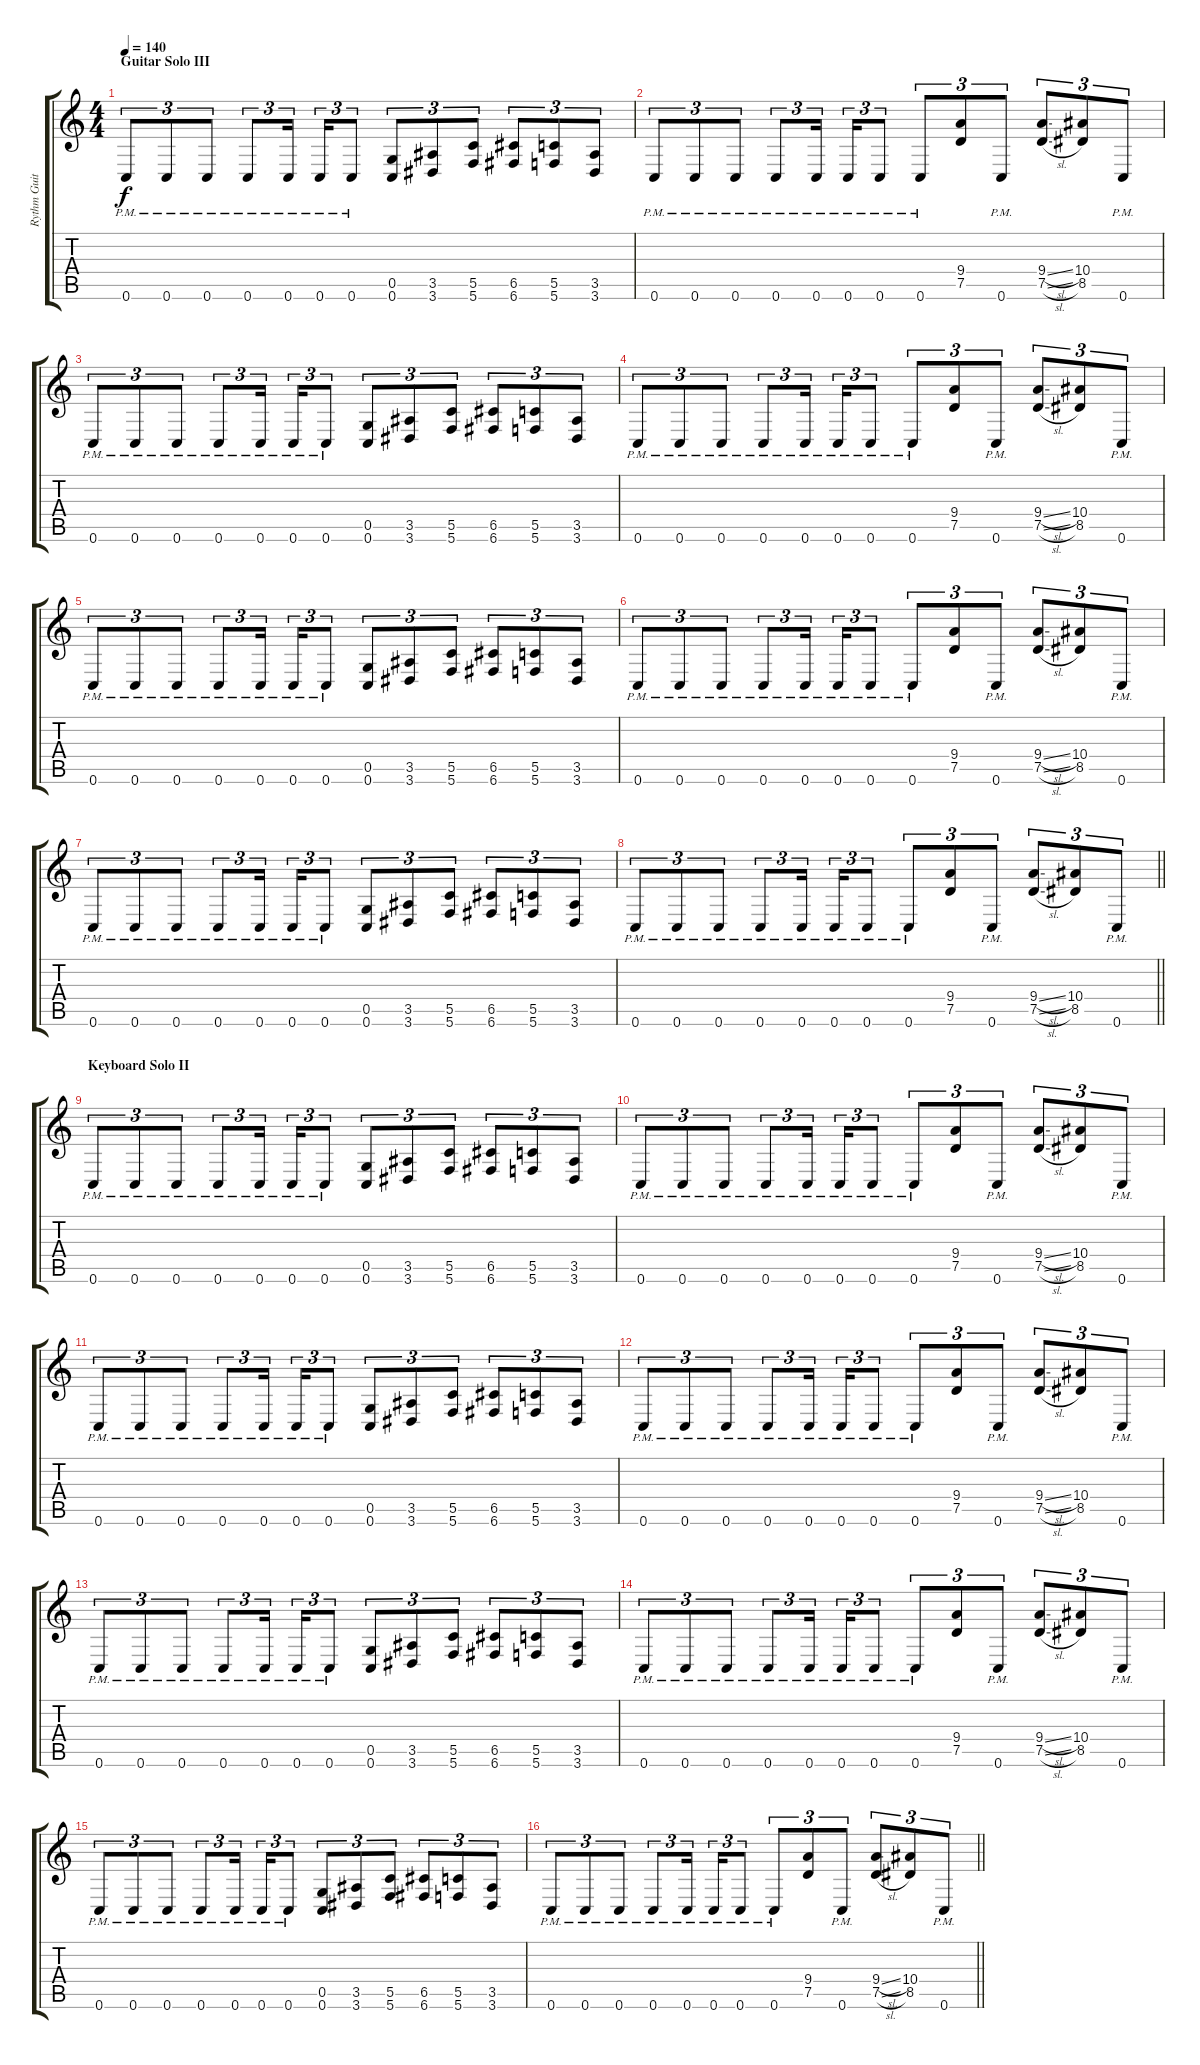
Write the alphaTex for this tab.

\track ("Rythm Guitar II" "Rythm Guit") {instrument overdrivenguitar}
\staff {score tabs}
\tuning (D4 A3 F3 C3 G2 C2) {hide}
\ts (4 4)
\section ("" "Guitar Solo III")
\tempo 140
\clef g2
\ks c
0.6{pm}.8{tu (3 2) dy f} 0.6{pm}.8{tu (3 2)} 0.6{pm}.8{tu (3 2)} 0.6{pm}.8{tu (3 2)} 0.6{pm}.16{tu (3 2) beam splitsecondary} 0.6{pm}.16{tu (3 2)} 0.6{pm}.8{tu (3 2)} (0.5 0.6).8{tu (3 2)} (3.5 3.6).8{tu (3 2)} (5.5 5.6).8{tu (3 2)} (6.5 6.6).8{tu (3 2)} (5.5 5.6).8{tu (3 2)} (3.5 3.6).8{tu (3 2)} |
0.6{pm}.8{tu (3 2)} 0.6{pm}.8{tu (3 2)} 0.6{pm}.8{tu (3 2)} 0.6{pm}.8{tu (3 2)} 0.6{pm}.16{tu (3 2) beam splitsecondary} 0.6{pm}.16{tu (3 2)} 0.6{pm}.8{tu (3 2)} 0.6{pm}.8{tu (3 2)} (9.4 7.5).8{tu (3 2)} 0.6{pm}.8{tu (3 2)} (9.4{sl} 7.5{sl}).8{tu (3 2)} (10.4 8.5).8{tu (3 2)} 0.6{pm}.8{tu (3 2)} |
0.6{pm}.8{tu (3 2)} 0.6{pm}.8{tu (3 2)} 0.6{pm}.8{tu (3 2)} 0.6{pm}.8{tu (3 2)} 0.6{pm}.16{tu (3 2) beam splitsecondary} 0.6{pm}.16{tu (3 2)} 0.6{pm}.8{tu (3 2)} (0.5 0.6).8{tu (3 2)} (3.5 3.6).8{tu (3 2)} (5.5 5.6).8{tu (3 2)} (6.5 6.6).8{tu (3 2)} (5.5 5.6).8{tu (3 2)} (3.5 3.6).8{tu (3 2)} |
0.6{pm}.8{tu (3 2)} 0.6{pm}.8{tu (3 2)} 0.6{pm}.8{tu (3 2)} 0.6{pm}.8{tu (3 2)} 0.6{pm}.16{tu (3 2) beam splitsecondary} 0.6{pm}.16{tu (3 2)} 0.6{pm}.8{tu (3 2)} 0.6{pm}.8{tu (3 2)} (9.4 7.5).8{tu (3 2)} 0.6{pm}.8{tu (3 2)} (9.4{sl} 7.5{sl}).8{tu (3 2)} (10.4 8.5).8{tu (3 2)} 0.6{pm}.8{tu (3 2)} |
0.6{pm}.8{tu (3 2)} 0.6{pm}.8{tu (3 2)} 0.6{pm}.8{tu (3 2)} 0.6{pm}.8{tu (3 2)} 0.6{pm}.16{tu (3 2) beam splitsecondary} 0.6{pm}.16{tu (3 2)} 0.6{pm}.8{tu (3 2)} (0.5 0.6).8{tu (3 2)} (3.5 3.6).8{tu (3 2)} (5.5 5.6).8{tu (3 2)} (6.5 6.6).8{tu (3 2)} (5.5 5.6).8{tu (3 2)} (3.5 3.6).8{tu (3 2)} |
0.6{pm}.8{tu (3 2)} 0.6{pm}.8{tu (3 2)} 0.6{pm}.8{tu (3 2)} 0.6{pm}.8{tu (3 2)} 0.6{pm}.16{tu (3 2) beam splitsecondary} 0.6{pm}.16{tu (3 2)} 0.6{pm}.8{tu (3 2)} 0.6{pm}.8{tu (3 2)} (9.4 7.5).8{tu (3 2)} 0.6{pm}.8{tu (3 2)} (9.4{sl} 7.5{sl}).8{tu (3 2)} (10.4 8.5).8{tu (3 2)} 0.6{pm}.8{tu (3 2)} |
0.6{pm}.8{tu (3 2)} 0.6{pm}.8{tu (3 2)} 0.6{pm}.8{tu (3 2)} 0.6{pm}.8{tu (3 2)} 0.6{pm}.16{tu (3 2) beam splitsecondary} 0.6{pm}.16{tu (3 2)} 0.6{pm}.8{tu (3 2)} (0.5 0.6).8{tu (3 2)} (3.5 3.6).8{tu (3 2)} (5.5 5.6).8{tu (3 2)} (6.5 6.6).8{tu (3 2)} (5.5 5.6).8{tu (3 2)} (3.5 3.6).8{tu (3 2)} |
\barLineRight lightlight
0.6{pm}.8{tu (3 2)} 0.6{pm}.8{tu (3 2)} 0.6{pm}.8{tu (3 2)} 0.6{pm}.8{tu (3 2)} 0.6{pm}.16{tu (3 2) beam splitsecondary} 0.6{pm}.16{tu (3 2)} 0.6{pm}.8{tu (3 2)} 0.6{pm}.8{tu (3 2)} (9.4 7.5).8{tu (3 2)} 0.6{pm}.8{tu (3 2)} (9.4{sl} 7.5{sl}).8{tu (3 2)} (10.4 8.5).8{tu (3 2)} 0.6{pm}.8{tu (3 2)} |
\section ("" "Keyboard Solo II")
0.6{pm}.8{tu (3 2)} 0.6{pm}.8{tu (3 2)} 0.6{pm}.8{tu (3 2)} 0.6{pm}.8{tu (3 2)} 0.6{pm}.16{tu (3 2) beam splitsecondary} 0.6{pm}.16{tu (3 2)} 0.6{pm}.8{tu (3 2)} (0.5 0.6).8{tu (3 2)} (3.5 3.6).8{tu (3 2)} (5.5 5.6).8{tu (3 2)} (6.5 6.6).8{tu (3 2)} (5.5 5.6).8{tu (3 2)} (3.5 3.6).8{tu (3 2)} |
0.6{pm}.8{tu (3 2)} 0.6{pm}.8{tu (3 2)} 0.6{pm}.8{tu (3 2)} 0.6{pm}.8{tu (3 2)} 0.6{pm}.16{tu (3 2) beam splitsecondary} 0.6{pm}.16{tu (3 2)} 0.6{pm}.8{tu (3 2)} 0.6{pm}.8{tu (3 2)} (9.4 7.5).8{tu (3 2)} 0.6{pm}.8{tu (3 2)} (9.4{sl} 7.5{sl}).8{tu (3 2)} (10.4 8.5).8{tu (3 2)} 0.6{pm}.8{tu (3 2)} |
0.6{pm}.8{tu (3 2)} 0.6{pm}.8{tu (3 2)} 0.6{pm}.8{tu (3 2)} 0.6{pm}.8{tu (3 2)} 0.6{pm}.16{tu (3 2) beam splitsecondary} 0.6{pm}.16{tu (3 2)} 0.6{pm}.8{tu (3 2)} (0.5 0.6).8{tu (3 2)} (3.5 3.6).8{tu (3 2)} (5.5 5.6).8{tu (3 2)} (6.5 6.6).8{tu (3 2)} (5.5 5.6).8{tu (3 2)} (3.5 3.6).8{tu (3 2)} |
0.6{pm}.8{tu (3 2)} 0.6{pm}.8{tu (3 2)} 0.6{pm}.8{tu (3 2)} 0.6{pm}.8{tu (3 2)} 0.6{pm}.16{tu (3 2) beam splitsecondary} 0.6{pm}.16{tu (3 2)} 0.6{pm}.8{tu (3 2)} 0.6{pm}.8{tu (3 2)} (9.4 7.5).8{tu (3 2)} 0.6{pm}.8{tu (3 2)} (9.4{sl} 7.5{sl}).8{tu (3 2)} (10.4 8.5).8{tu (3 2)} 0.6{pm}.8{tu (3 2)} |
0.6{pm}.8{tu (3 2)} 0.6{pm}.8{tu (3 2)} 0.6{pm}.8{tu (3 2)} 0.6{pm}.8{tu (3 2)} 0.6{pm}.16{tu (3 2) beam splitsecondary} 0.6{pm}.16{tu (3 2)} 0.6{pm}.8{tu (3 2)} (0.5 0.6).8{tu (3 2)} (3.5 3.6).8{tu (3 2)} (5.5 5.6).8{tu (3 2)} (6.5 6.6).8{tu (3 2)} (5.5 5.6).8{tu (3 2)} (3.5 3.6).8{tu (3 2)} |
0.6{pm}.8{tu (3 2)} 0.6{pm}.8{tu (3 2)} 0.6{pm}.8{tu (3 2)} 0.6{pm}.8{tu (3 2)} 0.6{pm}.16{tu (3 2) beam splitsecondary} 0.6{pm}.16{tu (3 2)} 0.6{pm}.8{tu (3 2)} 0.6{pm}.8{tu (3 2)} (9.4 7.5).8{tu (3 2)} 0.6{pm}.8{tu (3 2)} (9.4{sl} 7.5{sl}).8{tu (3 2)} (10.4 8.5).8{tu (3 2)} 0.6{pm}.8{tu (3 2)} |
0.6{pm}.8{tu (3 2)} 0.6{pm}.8{tu (3 2)} 0.6{pm}.8{tu (3 2)} 0.6{pm}.8{tu (3 2)} 0.6{pm}.16{tu (3 2) beam splitsecondary} 0.6{pm}.16{tu (3 2)} 0.6{pm}.8{tu (3 2)} (0.5 0.6).8{tu (3 2)} (3.5 3.6).8{tu (3 2)} (5.5 5.6).8{tu (3 2)} (6.5 6.6).8{tu (3 2)} (5.5 5.6).8{tu (3 2)} (3.5 3.6).8{tu (3 2)} |
\barLineRight lightlight
0.6{pm}.8{tu (3 2)} 0.6{pm}.8{tu (3 2)} 0.6{pm}.8{tu (3 2)} 0.6{pm}.8{tu (3 2)} 0.6{pm}.16{tu (3 2) beam splitsecondary} 0.6{pm}.16{tu (3 2)} 0.6{pm}.8{tu (3 2)} 0.6{pm}.8{tu (3 2)} (9.4 7.5).8{tu (3 2)} 0.6{pm}.8{tu (3 2)} (9.4{sl} 7.5{sl}).8{tu (3 2)} (10.4 8.5).8{tu (3 2)} 0.6{pm}.8{tu (3 2)}
